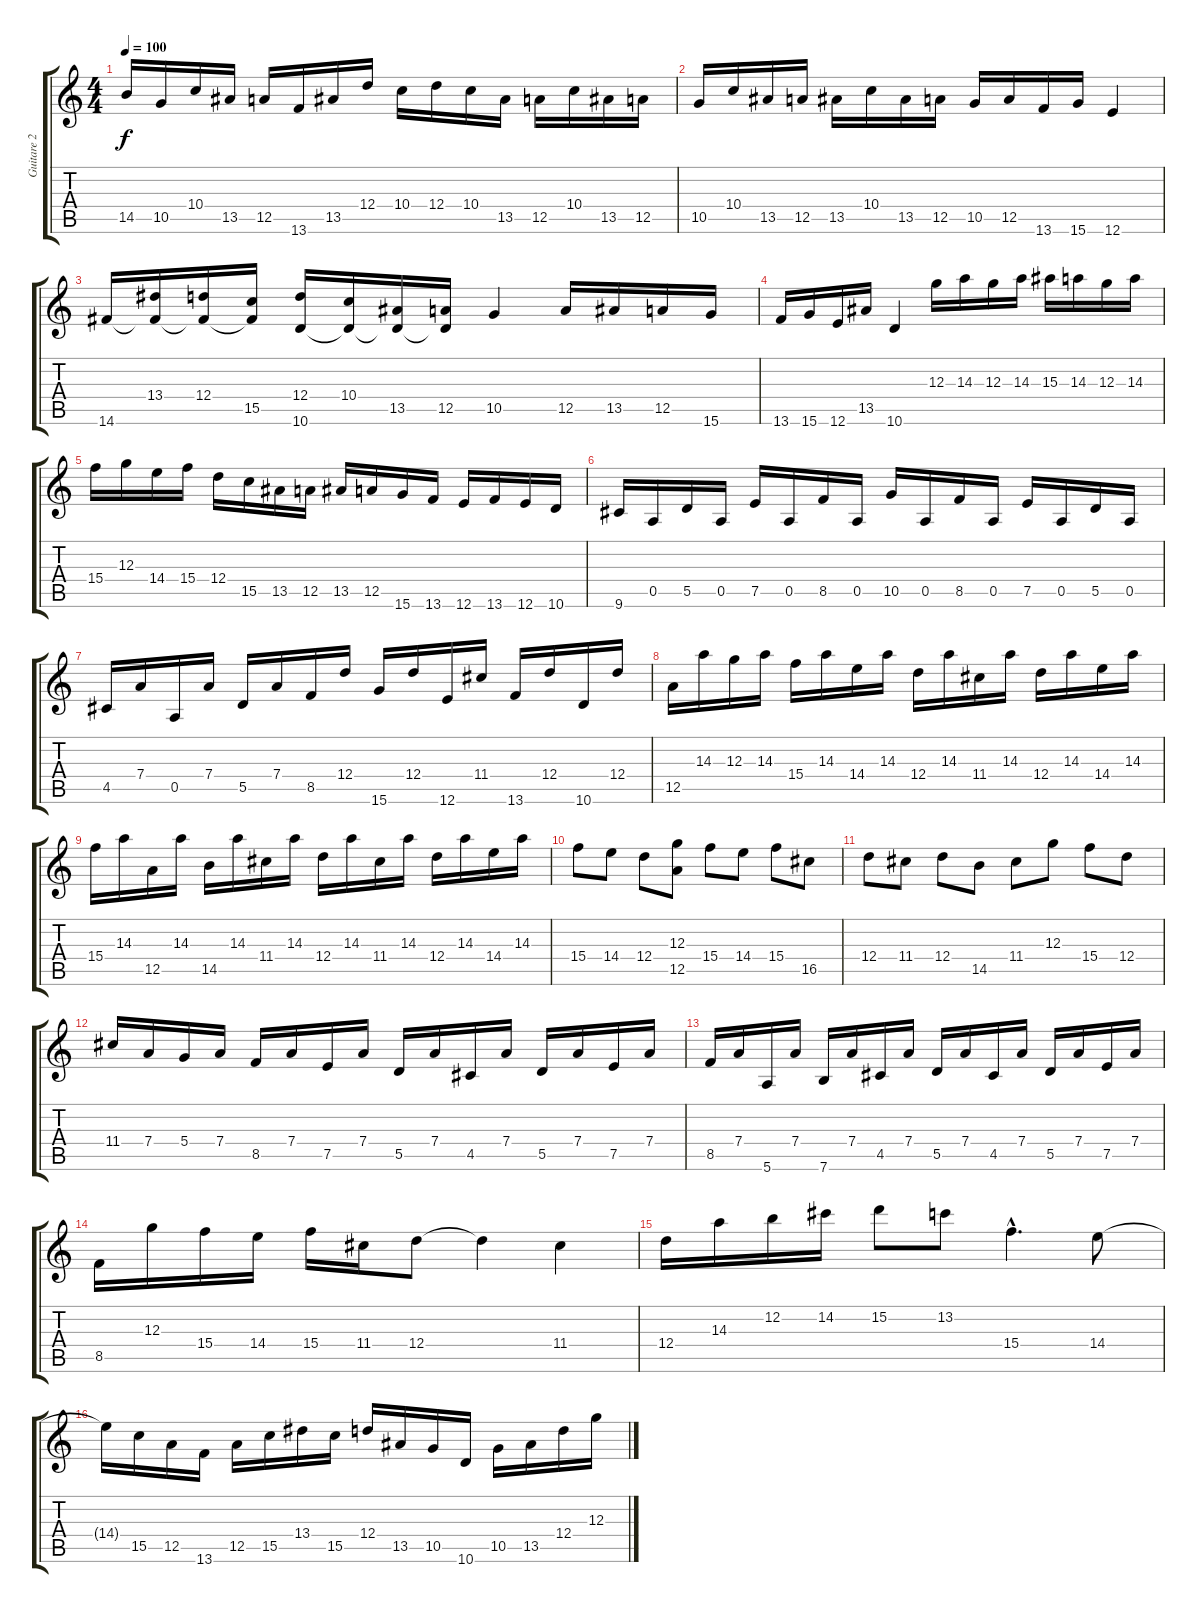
\track ("Guitare 2" "Guitare 2") {instrument overdrivenguitar}
\staff {score tabs}
\tuning (E4 B3 G3 D3 A2 E2) {hide}
\ts (4 4)
\tempo 100
\clef g2
\ks c
14.5.16{dy f} 10.5.16 10.4.16 13.5.16 12.5.16 13.6.16 13.5.16 12.4.16 10.4.16 12.4.16 10.4.16 13.5.16 12.5.16 10.4.16 13.5.16 12.5.16 |
10.5.16 10.4.16 13.5.16 12.5.16 13.5.16 10.4.16 13.5.16 12.5.16 10.5.16 12.5.16 13.6.16 15.6.16 12.6.4 |
14.6.16 (13.4 14.6{t}).16 (12.4 14.6{t}).16 (15.5 14.6{t}).16 (12.4 10.6).16 (10.4 10.6{t}).16 (13.5 10.6{t}).16 (12.5 10.6{t}).16 10.5.4 12.5.16 13.5.16 12.5.16 15.6.16 |
13.6.16 15.6.16 12.6.16 13.5.16 10.6.4 12.3.16 14.3.16 12.3.16 14.3.16 15.3.16 14.3.16 12.3.16 14.3.16 |
15.4.16 12.3.16 14.4.16 15.4.16 12.4.16 15.5.16 13.5.16 12.5.16 13.5.16 12.5.16 15.6.16 13.6.16 12.6.16 13.6.16 12.6.16 10.6.16 |
9.6.16 0.5.16 5.5.16 0.5.16 7.5.16 0.5.16 8.5.16 0.5.16 10.5.16 0.5.16 8.5.16 0.5.16 7.5.16 0.5.16 5.5.16 0.5.16 |
4.5.16 7.4.16 0.5.16 7.4.16 5.5.16 7.4.16 8.5.16 12.4.16 15.6.16 12.4.16 12.6.16 11.4.16 13.6.16 12.4.16 10.6.16 12.4.16 |
12.5.16 14.3.16 12.3.16 14.3.16 15.4.16 14.3.16 14.4.16 14.3.16 12.4.16 14.3.16 11.4.16 14.3.16 12.4.16 14.3.16 14.4.16 14.3.16 |
15.4.16 14.3.16 12.5.16 14.3.16 14.5.16 14.3.16 11.4.16 14.3.16 12.4.16 14.3.16 11.4.16 14.3.16 12.4.16 14.3.16 14.4.16 14.3.16 |
15.4.8 14.4.8 12.4.8 (12.3 12.5).8 15.4.8 14.4.8 15.4.8 16.5.8 |
12.4.8 11.4.8 12.4.8 14.5.8 11.4.8 12.3.8 15.4.8 12.4.8 |
11.4.16 7.4.16 5.4.16 7.4.16 8.5.16 7.4.16 7.5.16 7.4.16 5.5.16 7.4.16 4.5.16 7.4.16 5.5.16 7.4.16 7.5.16 7.4.16 |
8.5.16 7.4.16 5.6.16 7.4.16 7.6.16 7.4.16 4.5.16 7.4.16 5.5.16 7.4.16 4.5.16 7.4.16 5.5.16 7.4.16 7.5.16 7.4.16 |
8.5.16 12.3.16 15.4.16 14.4.16 15.4.16 11.4.16 12.4.8 12.4{t}.4 11.4.4 |
12.4.16 14.3.16 12.2.16 14.2.16 15.2.8 13.2.8 15.4{hac}.4{d} 14.4.8 |
14.4{t}.16 15.5.16 12.5.16 13.6.16 12.5.16 15.5.16 13.4.16 15.5.16 12.4.16 13.5.16 10.5.16 10.6.16 10.5.16 13.5.16 12.4.16 12.3.16
